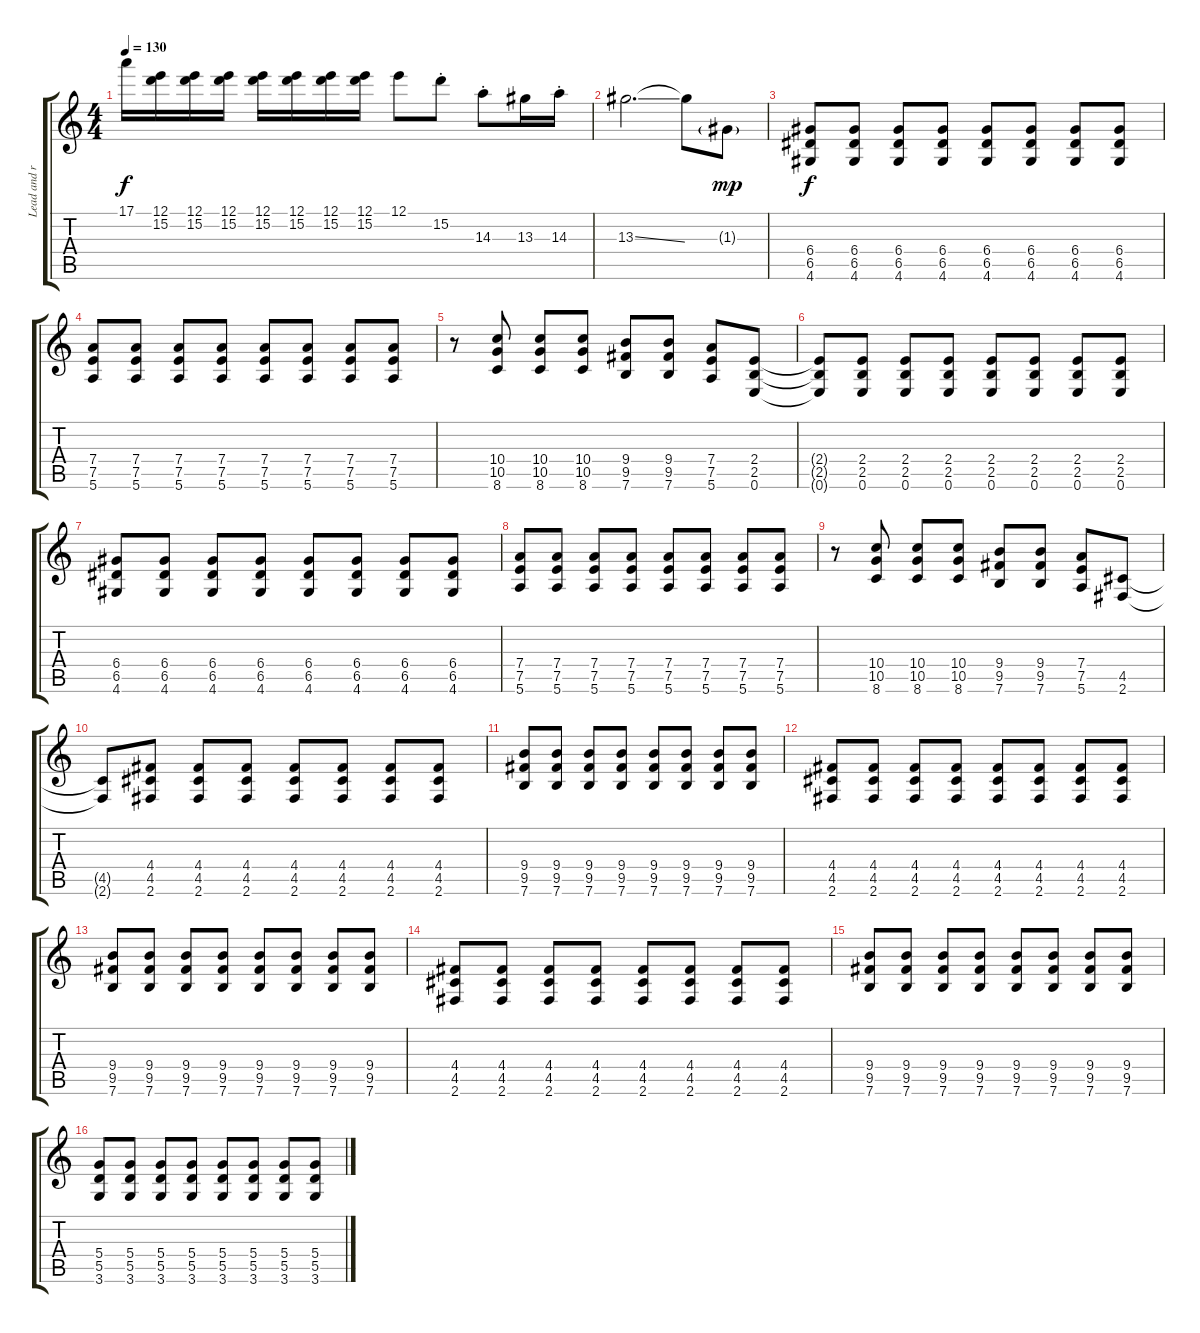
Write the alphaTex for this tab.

\track ("Lead and rhythm 1 avitz" "Lead and r") {instrument overdrivenguitar}
\staff {score tabs}
\tuning (E4 B3 G3 D3 A2 E2) {hide}
\ts (4 4)
\tempo 130
\clef g2
\ks c
17.1.16{dy f} (12.1 15.2).16 (12.1 15.2).16 (12.1 15.2).16 (12.1 15.2).16 (12.1 15.2).16 (12.1 15.2).16 (12.1 15.2).16 12.1.8 15.2{st}.8 14.3{st}.8 13.3.16 14.3{st}.16 |
13.3{ss}.2{d} 13.3{t}.8 1.3{g}.8{dy mp} |
(6.4 6.5 4.6).8{dy f volume 13} (6.4 6.5 4.6).8 (6.4 6.5 4.6).8 (6.4 6.5 4.6).8 (6.4 6.5 4.6).8{volume 13} (6.4 6.5 4.6).8 (6.4 6.5 4.6).8 (6.4 6.5 4.6).8 |
(7.4 7.5 5.6).8{volume 14} (7.4 7.5 5.6).8 (7.4 7.5 5.6).8 (7.4 7.5 5.6).8 (7.4 7.5 5.6).8{volume 14} (7.4 7.5 5.6).8 (7.4 7.5 5.6).8 (7.4 7.5 5.6).8 |
r.8{volume 16} (10.4 10.5 8.6).8 (10.4 10.5 8.6).8 (10.4 10.5 8.6).8 (9.4 9.5 7.6).8 (9.4 9.5 7.6).8 (7.4 7.5 5.6).8 (2.4 2.5 0.6).8 |
(2.4{t} 2.5{t} 0.6{t}).8 (2.4 2.5 0.6).8 (2.4 2.5 0.6).8 (2.4 2.5 0.6).8 (2.4 2.5 0.6).8 (2.4 2.5 0.6).8 (2.4 2.5 0.6).8 (2.4 2.5 0.6).8 |
(6.4 6.5 4.6).8 (6.4 6.5 4.6).8 (6.4 6.5 4.6).8 (6.4 6.5 4.6).8 (6.4 6.5 4.6).8 (6.4 6.5 4.6).8 (6.4 6.5 4.6).8 (6.4 6.5 4.6).8 |
(7.4 7.5 5.6).8 (7.4 7.5 5.6).8 (7.4 7.5 5.6).8 (7.4 7.5 5.6).8 (7.4 7.5 5.6).8 (7.4 7.5 5.6).8 (7.4 7.5 5.6).8 (7.4 7.5 5.6).8 |
r.8 (10.4 10.5 8.6).8 (10.4 10.5 8.6).8 (10.4 10.5 8.6).8 (9.4 9.5 7.6).8 (9.4 9.5 7.6).8 (7.4 7.5 5.6).8 (4.5 2.6).8 |
(4.5{t} 2.6{t}).8 (4.4 4.5 2.6).8 (4.4 4.5 2.6).8 (4.4 4.5 2.6).8 (4.4 4.5 2.6).8 (4.4 4.5 2.6).8 (4.4 4.5 2.6).8 (4.4 4.5 2.6).8 |
(9.4 9.5 7.6).8 (9.4 9.5 7.6).8 (9.4 9.5 7.6).8 (9.4 9.5 7.6).8 (9.4 9.5 7.6).8 (9.4 9.5 7.6).8 (9.4 9.5 7.6).8 (9.4 9.5 7.6).8 |
(4.4 4.5 2.6).8 (4.4 4.5 2.6).8 (4.4 4.5 2.6).8 (4.4 4.5 2.6).8 (4.4 4.5 2.6).8 (4.4 4.5 2.6).8 (4.4 4.5 2.6).8 (4.4 4.5 2.6).8 |
(9.4 9.5 7.6).8 (9.4 9.5 7.6).8 (9.4 9.5 7.6).8 (9.4 9.5 7.6).8 (9.4 9.5 7.6).8 (9.4 9.5 7.6).8 (9.4 9.5 7.6).8 (9.4 9.5 7.6).8 |
(4.4 4.5 2.6).8 (4.4 4.5 2.6).8 (4.4 4.5 2.6).8 (4.4 4.5 2.6).8 (4.4 4.5 2.6).8 (4.4 4.5 2.6).8 (4.4 4.5 2.6).8 (4.4 4.5 2.6).8 |
(9.4 9.5 7.6).8 (9.4 9.5 7.6).8 (9.4 9.5 7.6).8 (9.4 9.5 7.6).8 (9.4 9.5 7.6).8 (9.4 9.5 7.6).8 (9.4 9.5 7.6).8 (9.4 9.5 7.6).8 |
(5.4 5.5 3.6).8 (5.4 5.5 3.6).8 (5.4 5.5 3.6).8 (5.4 5.5 3.6).8 (5.4 5.5 3.6).8 (5.4 5.5 3.6).8 (5.4 5.5 3.6).8 (5.4 5.5 3.6).8
